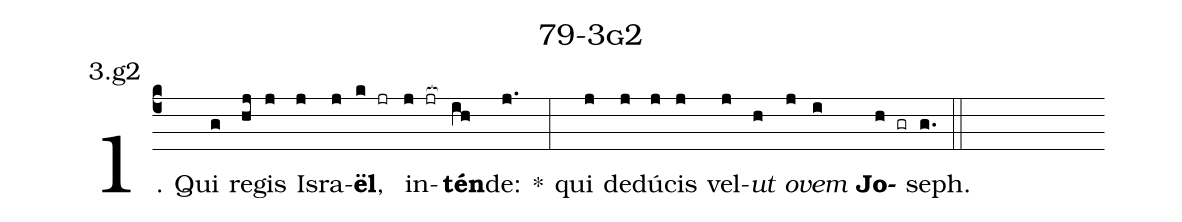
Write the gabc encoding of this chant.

name: 79-3g2;
annotation: 3.g2;
%%
(c4)1. Qui(g) re(hj)gis(j) Is(j)ra(j)<b>ël</b>,(k jr) in(j jr[ocb:1{])<b>tén</b>(ih[ocb:0}])de:(j.) *(:) qui(j) de(j)dú(j)cis(j) vel(j)<i>ut</i>(h) <i>o</i>(j)<i>vem</i>(i) <b>Jo</b>(h gr)seph.(g.) (::)
